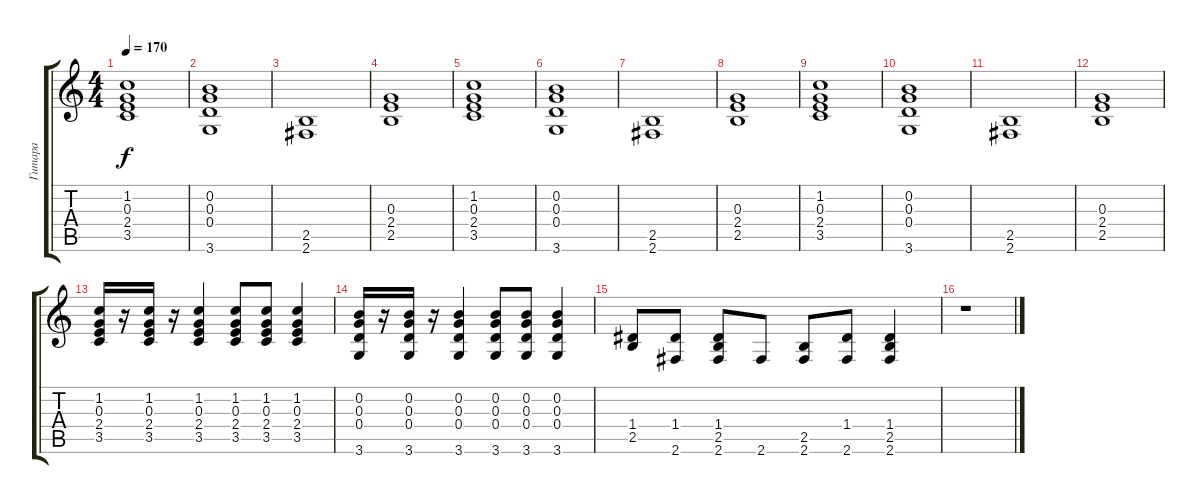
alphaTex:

\track ("Гитара" "Гитара") {instrument overdrivenguitar}
\staff {score tabs}
\tuning (E4 B3 G3 D3 A2 E2) {hide}
\ts (4 4)
\tempo 170
\clef g2
\ks c
(1.2 0.3 2.4 3.5).1{dy f} |
(0.2 0.3 0.4 3.6).1 |
(2.5 2.6).1 |
(0.3 2.4 2.5).1 |
(1.2 0.3 2.4 3.5).1 |
(0.2 0.3 0.4 3.6).1 |
(2.5 2.6).1 |
(0.3 2.4 2.5).1 |
(1.2 0.3 2.4 3.5).1 |
(0.2 0.3 0.4 3.6).1 |
(2.5 2.6).1 |
(0.3 2.4 2.5).1 |
(1.2 0.3 2.4 3.5).16 r.16 (1.2 0.3 2.4 3.5).16 r.16 (1.2 0.3 2.4 3.5).4 (1.2 0.3 2.4 3.5).8 (1.2 0.3 2.4 3.5).8 (1.2 0.3 2.4 3.5).4 |
(0.2 0.3 0.4 3.6).16 r.16 (0.2 0.3 0.4 3.6).16 r.16 (0.2 0.3 0.4 3.6).4 (0.2 0.3 0.4 3.6).8 (0.2 0.3 0.4 3.6).8 (0.2 0.3 0.4 3.6).4 |
(1.4 2.5).8 (1.4 2.6).8 (1.4 2.5 2.6).8 2.6.8 (2.5 2.6).8 (1.4 2.6).8 (1.4 2.5 2.6).4 |
r.1
